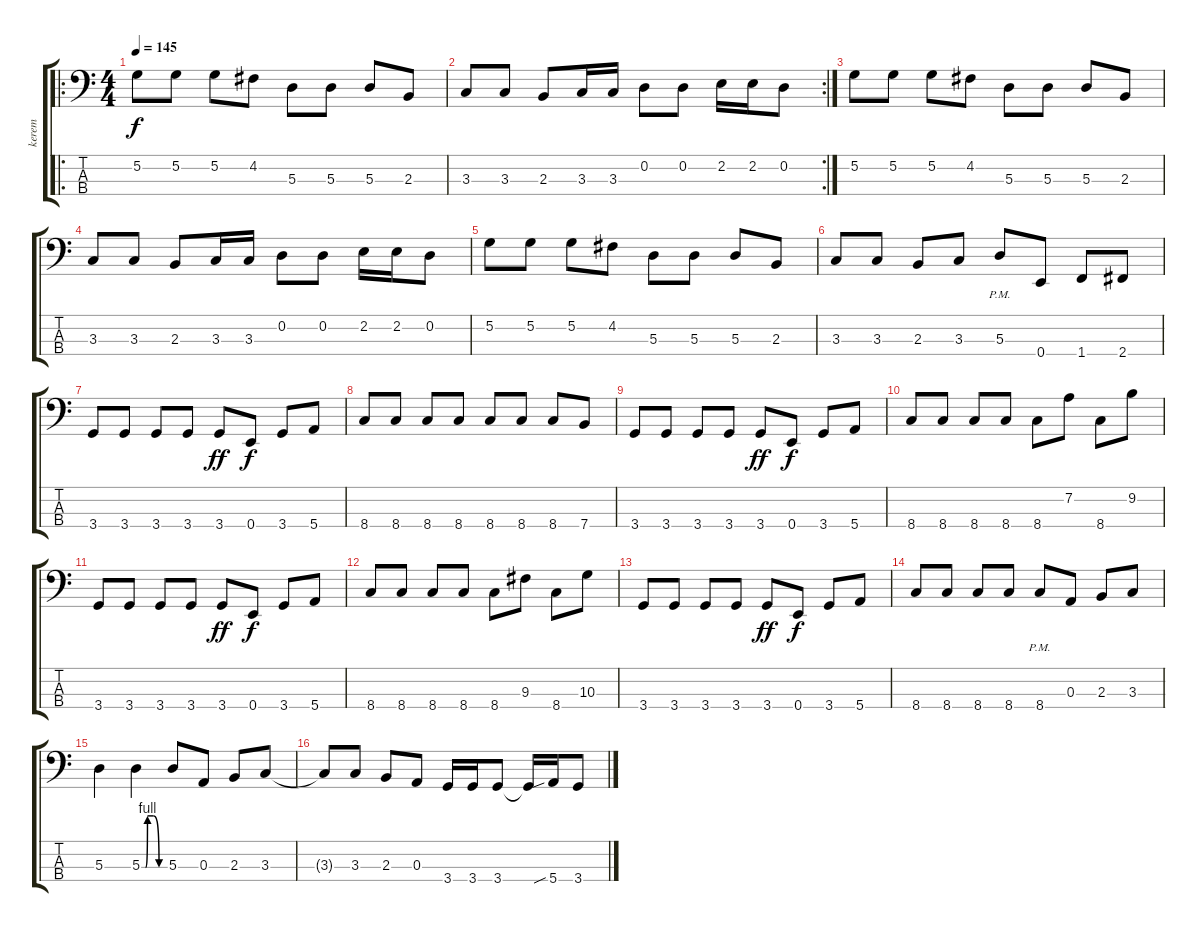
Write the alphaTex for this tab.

\track ("kerem" "kerem") {instrument electricbassfinger}
\staff {score tabs}
\tuning (G2 D2 A1 E1) {hide}
\ro
\ts (4 4)
\tempo 145
\clef f4
\ks c
5.2.8{dy f} 5.2.8 5.2.8 4.2.8 5.3.8 5.3.8 5.3.8 2.3.8 |
\rc 2
3.3.8 3.3.8 2.3.8 3.3.16 3.3.16 0.2.8 0.2.8 2.2.16 2.2.16 0.2.8 |
5.2.8 5.2.8 5.2.8 4.2.8 5.3.8 5.3.8 5.3.8 2.3.8 |
3.3.8 3.3.8 2.3.8 3.3.16 3.3.16 0.2.8 0.2.8 2.2.16 2.2.16 0.2.8 |
5.2.8 5.2.8 5.2.8 4.2.8 5.3.8 5.3.8 5.3.8 2.3.8 |
3.3.8 3.3.8 2.3.8 3.3.8 5.3{pm}.8 0.4.8 1.4.8 2.4.8 |
3.4.8 3.4.8 3.4.8 3.4.8 3.4.8{dy ff} 0.4.8{dy f} 3.4.8 5.4.8 |
8.4.8 8.4.8 8.4.8 8.4.8 8.4.8 8.4.8 8.4.8 7.4.8 |
3.4.8 3.4.8 3.4.8 3.4.8 3.4.8{dy ff} 0.4.8{dy f} 3.4.8 5.4.8 |
8.4.8 8.4.8 8.4.8 8.4.8 8.4.8 7.2.8 8.4.8 9.2.8 |
3.4.8 3.4.8 3.4.8 3.4.8 3.4.8{dy ff} 0.4.8{dy f} 3.4.8 5.4.8 |
8.4.8 8.4.8 8.4.8 8.4.8 8.4.8 9.3.8 8.4.8 10.3.8 |
3.4.8 3.4.8 3.4.8 3.4.8 3.4.8{dy ff} 0.4.8{dy f} 3.4.8 5.4.8 |
8.4.8 8.4.8 8.4.8 8.4.8 8.4{pm}.8 0.3.8 2.3.8 3.3.8 |
5.3.4 5.3{be (custom 0 0 10 0 15 4 30 4 45 0 60 0)}.4 5.3.8 0.3.8 2.3.8 3.3.8 |
3.3{t}.8 3.3.8 2.3.8 0.3.8 3.4.16 3.4.16 3.4.8 3.4{t}.16 5.4{sib}.16 3.4.8
